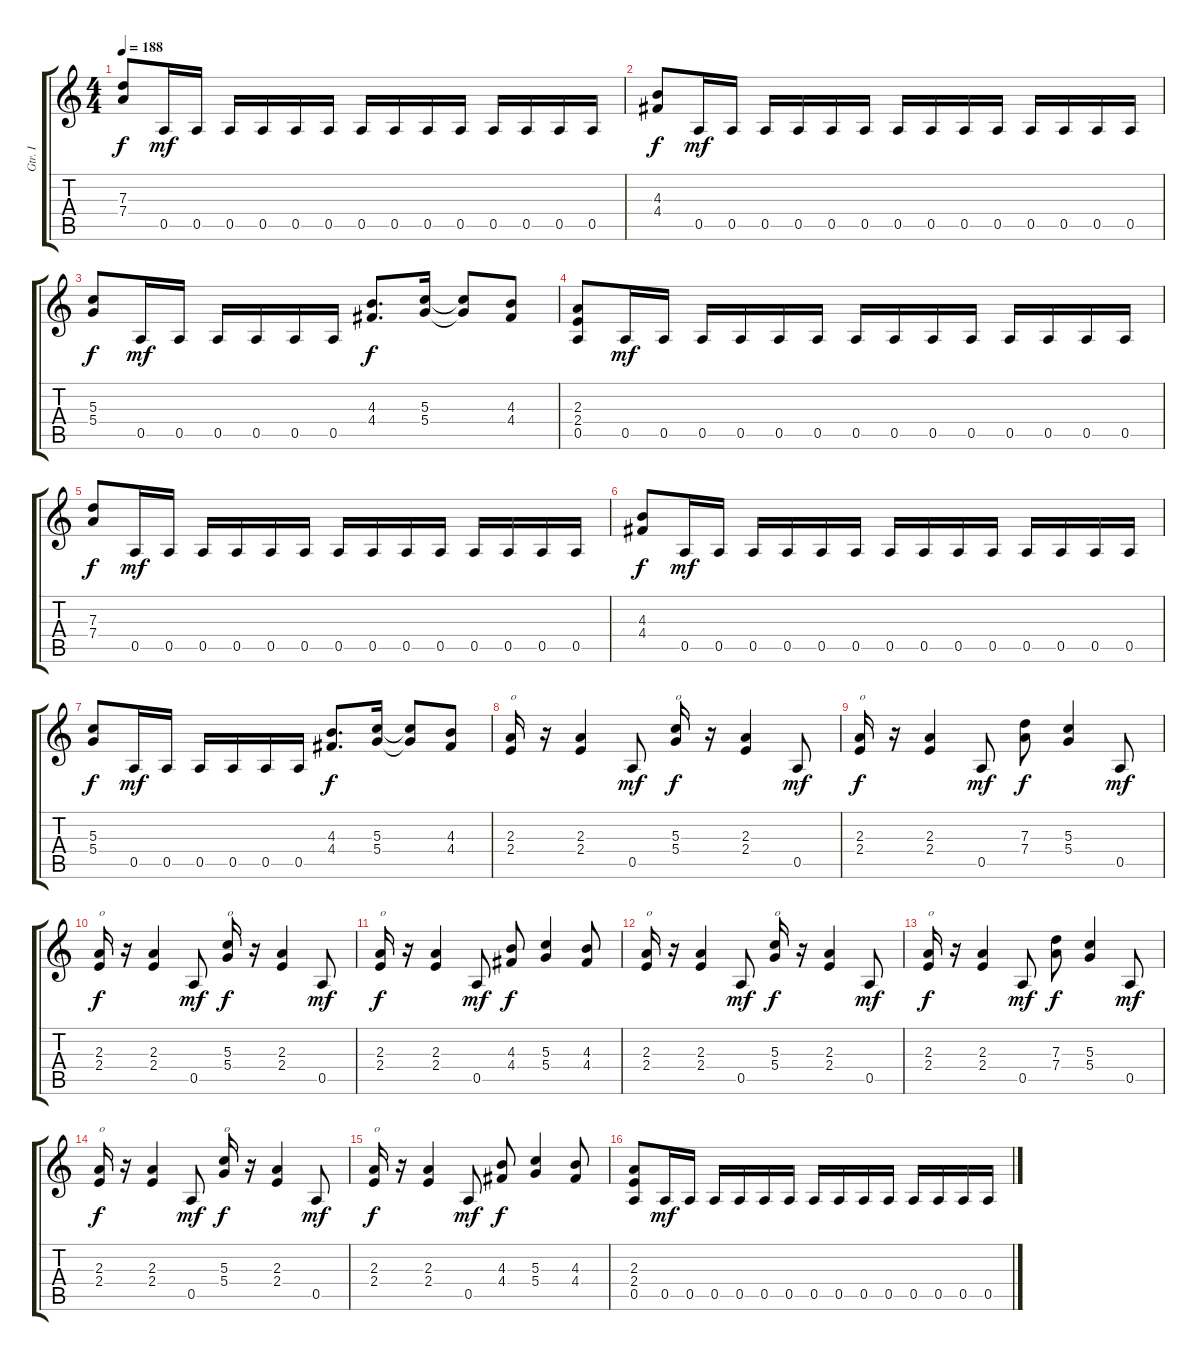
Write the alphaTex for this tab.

\track ("Gtr. I" "Gtr. I") {instrument overdrivenguitar}
\staff {score tabs}
\tuning (E4 B3 G3 D3 A2 E2) {hide}
\ts (4 4)
\tempo 188
\clef g2
\ks c
(7.3 7.4).8{dy f} 0.5.16{dy mf} 0.5.16 0.5.16 0.5.16 0.5.16 0.5.16 0.5.16 0.5.16 0.5.16 0.5.16 0.5.16 0.5.16 0.5.16 0.5.16 |
(4.3 4.4).8{dy f} 0.5.16{dy mf} 0.5.16 0.5.16 0.5.16 0.5.16 0.5.16 0.5.16 0.5.16 0.5.16 0.5.16 0.5.16 0.5.16 0.5.16 0.5.16 |
(5.3 5.4).8{dy f} 0.5.16{dy mf} 0.5.16 0.5.16 0.5.16 0.5.16 0.5.16 (4.3 4.4).8{d dy f} (5.3 5.4).16 (5.3{t} 5.4{t}).8 (4.3 4.4).8 |
(2.3 2.4 0.5).8 0.5.16{dy mf} 0.5.16 0.5.16 0.5.16 0.5.16 0.5.16 0.5.16 0.5.16 0.5.16 0.5.16 0.5.16 0.5.16 0.5.16 0.5.16 |
(7.3 7.4).8{dy f} 0.5.16{dy mf} 0.5.16 0.5.16 0.5.16 0.5.16 0.5.16 0.5.16 0.5.16 0.5.16 0.5.16 0.5.16 0.5.16 0.5.16 0.5.16 |
(4.3 4.4).8{dy f} 0.5.16{dy mf} 0.5.16 0.5.16 0.5.16 0.5.16 0.5.16 0.5.16 0.5.16 0.5.16 0.5.16 0.5.16 0.5.16 0.5.16 0.5.16 |
(5.3 5.4).8{dy f} 0.5.16{dy mf} 0.5.16 0.5.16 0.5.16 0.5.16 0.5.16 (4.3 4.4).8{d dy f} (5.3 5.4).16 (5.3{t} 5.4{t}).8 (4.3 4.4).8 |
(2.3 2.4).16{txt "o"} r.16 (2.3 2.4).4 0.5.8{dy mf} (5.3 5.4).16{txt "o" dy f} r.16 (2.3 2.4).4 0.5.8{dy mf} |
(2.3 2.4).16{txt "o" dy f} r.16 (2.3 2.4).4 0.5.8{dy mf} (7.3 7.4).8{dy f} (5.3 5.4).4 0.5.8{dy mf} |
(2.3 2.4).16{txt "o" dy f} r.16 (2.3 2.4).4 0.5.8{dy mf} (5.3 5.4).16{txt "o" dy f} r.16 (2.3 2.4).4 0.5.8{dy mf} |
(2.3 2.4).16{txt "o" dy f} r.16 (2.3 2.4).4 0.5.8{dy mf} (4.3 4.4).8{dy f} (5.3 5.4).4 (4.3 4.4).8 |
(2.3 2.4).16{txt "o"} r.16 (2.3 2.4).4 0.5.8{dy mf} (5.3 5.4).16{txt "o" dy f} r.16 (2.3 2.4).4 0.5.8{dy mf} |
(2.3 2.4).16{txt "o" dy f} r.16 (2.3 2.4).4 0.5.8{dy mf} (7.3 7.4).8{dy f} (5.3 5.4).4 0.5.8{dy mf} |
(2.3 2.4).16{txt "o" dy f} r.16 (2.3 2.4).4 0.5.8{dy mf} (5.3 5.4).16{txt "o" dy f} r.16 (2.3 2.4).4 0.5.8{dy mf} |
(2.3 2.4).16{txt "o" dy f} r.16 (2.3 2.4).4 0.5.8{dy mf} (4.3 4.4).8{dy f} (5.3 5.4).4 (4.3 4.4).8 |
(2.3 2.4 0.5).8 0.5.16{dy mf} 0.5.16 0.5.16 0.5.16 0.5.16 0.5.16 0.5.16 0.5.16 0.5.16 0.5.16 0.5.16 0.5.16 0.5.16 0.5.16
